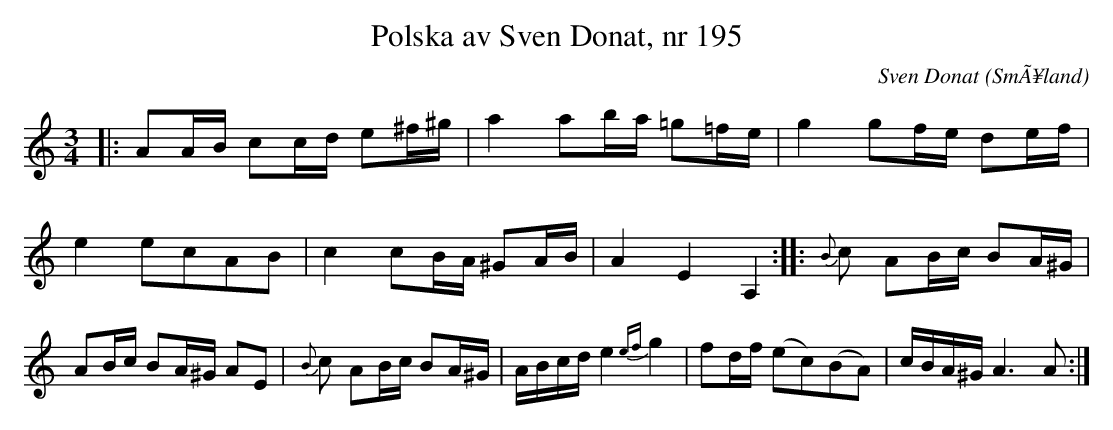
X:1
T:Polska av Sven Donat, nr 195
T:
C:Sven Donat
O:SmÃ¥land
M:3/4
L:1/16
K:Am
|:A2AB c2cd e2^f^g | a4 a2ba =g2=fe | g4 g2fe d2ef |e4 e2c2A2B2 | c4 c2BA ^G2AB | A4 E4 A,4 :| |: {B}c2 A2Bc B2A^G | A2Bc B2A^G A2E2 | {B}c2  A2Bc B2A^G | ABcd e4 {ef}g4 | f2df (e2c2)(B2A2) | cBA^G A6 A2 :|
